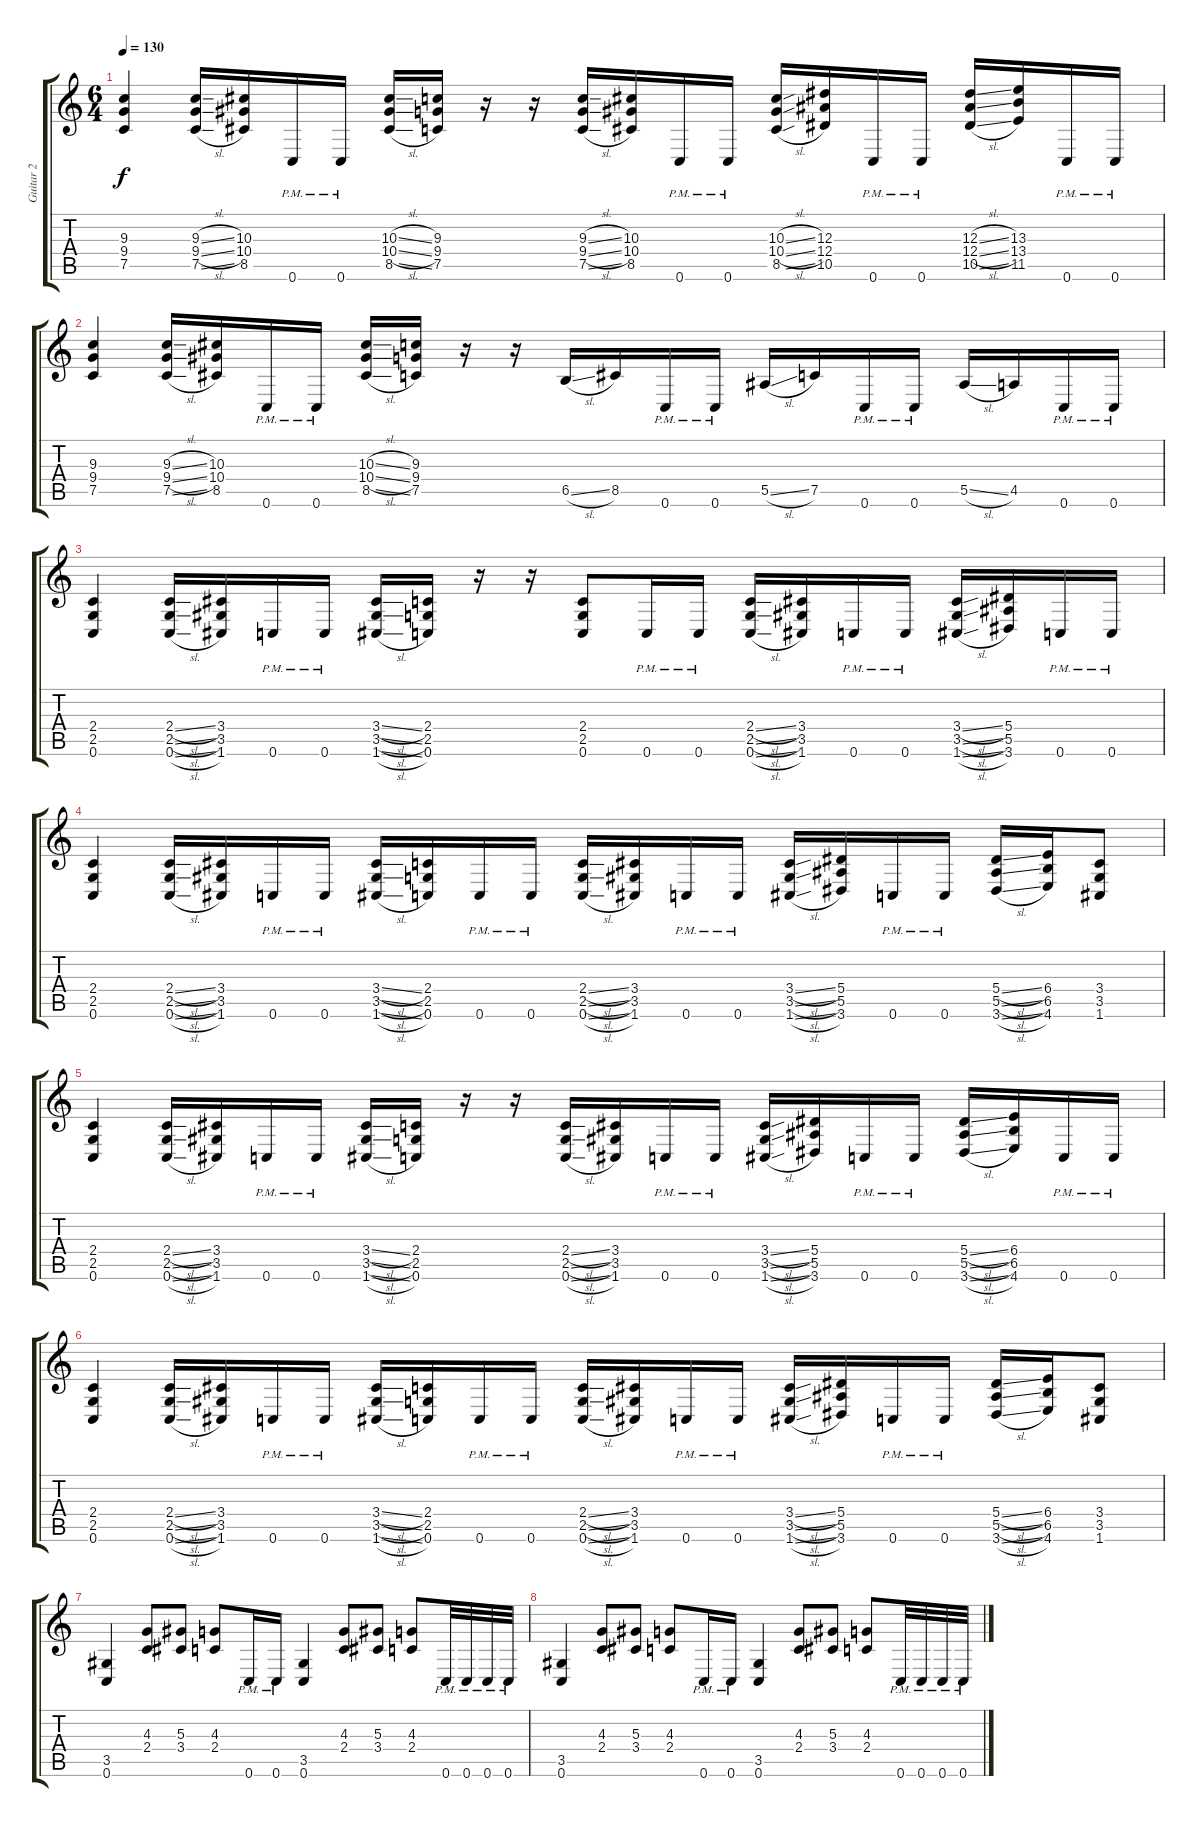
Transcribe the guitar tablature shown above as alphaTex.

\track ("Guitar 2" "Guitar 2") {instrument distortionguitar}
\staff {score tabs}
\tuning (C4 G3 Eb3 Bb2 F2 C2) {hide}
\ts (6 4)
\tempo 130
\clef g2
\ks c
(9.3 9.4 7.5).4{dy f} (9.3{sl} 9.4{sl} 7.5{sl}).16 (10.3 10.4 8.5).16 0.6{pm}.16 0.6{pm}.16 (10.3{sl} 10.4{sl} 8.5{sl}).16 (9.3 9.4 7.5).16 r.16 r.16 (9.3{sl} 9.4{sl} 7.5{sl}).16 (10.3 10.4 8.5).16 0.6{pm}.16 0.6{pm}.16 (10.3{sl} 10.4{sl} 8.5{sl}).16 (12.3 12.4 10.5).16 0.6{pm}.16 0.6{pm}.16 (12.3{sl} 12.4{sl} 10.5{sl}).16 (13.3 13.4 11.5).16 0.6{pm}.16 0.6{pm}.16 |
(9.3 9.4 7.5).4 (9.3{sl} 9.4{sl} 7.5{sl}).16 (10.3 10.4 8.5).16 0.6{pm}.16 0.6{pm}.16 (10.3{sl} 10.4{sl} 8.5{sl}).16 (9.3 9.4 7.5).16 r.16 r.16 6.5{sl}.16 8.5.16 0.6{pm}.16 0.6{pm}.16 5.5{sl}.16 7.5.16 0.6{pm}.16 0.6{pm}.16 5.5{sl}.16 4.5.16 0.6{pm}.16 0.6{pm}.16 |
(2.4 2.5 0.6).4 (2.4{sl} 2.5{sl} 0.6{sl}).16 (3.4 3.5 1.6).16 0.6{pm}.16 0.6{pm}.16 (3.4{sl} 3.5{sl} 1.6{sl}).16 (2.4 2.5 0.6).16 r.16 r.16 (2.4 2.5 0.6).8 0.6{pm}.16 0.6{pm}.16 (2.4{sl} 2.5{sl} 0.6{sl}).16 (3.4 3.5 1.6).16 0.6{pm}.16 0.6{pm}.16 (3.4{sl} 3.5{sl} 1.6{sl}).16 (5.4 5.5 3.6).16 0.6{pm}.16 0.6{pm}.16 |
(2.4 2.5 0.6).4 (2.4{sl} 2.5{sl} 0.6{sl}).16 (3.4 3.5 1.6).16 0.6{pm}.16 0.6{pm}.16 (3.4{sl} 3.5{sl} 1.6{sl}).16 (2.4 2.5 0.6).16 0.6{pm}.16 0.6{pm}.16 (2.4{sl} 2.5{sl} 0.6{sl}).16 (3.4 3.5 1.6).16 0.6{pm}.16 0.6{pm}.16 (3.4{sl} 3.5{sl} 1.6{sl}).16 (5.4 5.5 3.6).16 0.6{pm}.16 0.6{pm}.16 (5.4{sl} 5.5{sl} 3.6{sl}).16 (6.4 6.5 4.6).16 (3.4 3.5 1.6).8 |
(2.4 2.5 0.6).4 (2.4{sl} 2.5{sl} 0.6{sl}).16 (3.4 3.5 1.6).16 0.6{pm}.16 0.6{pm}.16 (3.4{sl} 3.5{sl} 1.6{sl}).16 (2.4 2.5 0.6).16 r.16 r.16 (2.4{sl} 2.5{sl} 0.6{sl}).16 (3.4 3.5 1.6).16 0.6{pm}.16 0.6{pm}.16 (3.4{sl} 3.5{sl} 1.6{sl}).16 (5.4 5.5 3.6).16 0.6{pm}.16 0.6{pm}.16 (5.4{sl} 5.5{sl} 3.6{sl}).16 (6.4 6.5 4.6).16 0.6{pm}.16 0.6{pm}.16 |
(2.4 2.5 0.6).4 (2.4{sl} 2.5{sl} 0.6{sl}).16 (3.4 3.5 1.6).16 0.6{pm}.16 0.6{pm}.16 (3.4{sl} 3.5{sl} 1.6{sl}).16 (2.4 2.5 0.6).16 0.6{pm}.16 0.6{pm}.16 (2.4{sl} 2.5{sl} 0.6{sl}).16 (3.4 3.5 1.6).16 0.6{pm}.16 0.6{pm}.16 (3.4{sl} 3.5{sl} 1.6{sl}).16 (5.4 5.5 3.6).16 0.6{pm}.16 0.6{pm}.16 (5.4{sl} 5.5{sl} 3.6{sl}).16 (6.4 6.5 4.6).16 (3.4 3.5 1.6).8 |
(3.5 0.6).4 (4.3 2.4).8 (5.3 3.4).8 (4.3 2.4).8 0.6{pm}.16 0.6{pm}.16 (3.5 0.6).4 (4.3 2.4).8 (5.3 3.4).8 (4.3 2.4).8 0.6{pm}.32 0.6{pm}.32 0.6{pm}.32 0.6{pm}.32 |
(3.5 0.6).4 (4.3 2.4).8 (5.3 3.4).8 (4.3 2.4).8 0.6{pm}.16 0.6{pm}.16 (3.5 0.6).4 (4.3 2.4).8 (5.3 3.4).8 (4.3 2.4).8 0.6{pm}.32 0.6{pm}.32 0.6{pm}.32 0.6{pm}.32
